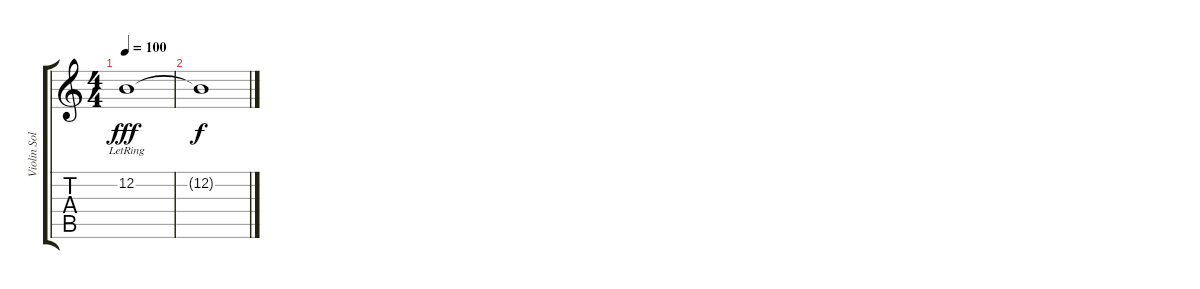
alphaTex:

\track ("Violin Solo" "Violin Sol") {instrument violin}
\staff {score tabs}
\tuning (E4 B3 G3 D3 A2 E2) {hide}
\ts (4 4)
\tempo 100
\clef g2
\ks c
12.2{lr}.1{dy fff} |
12.2{t}.1{dy f}
